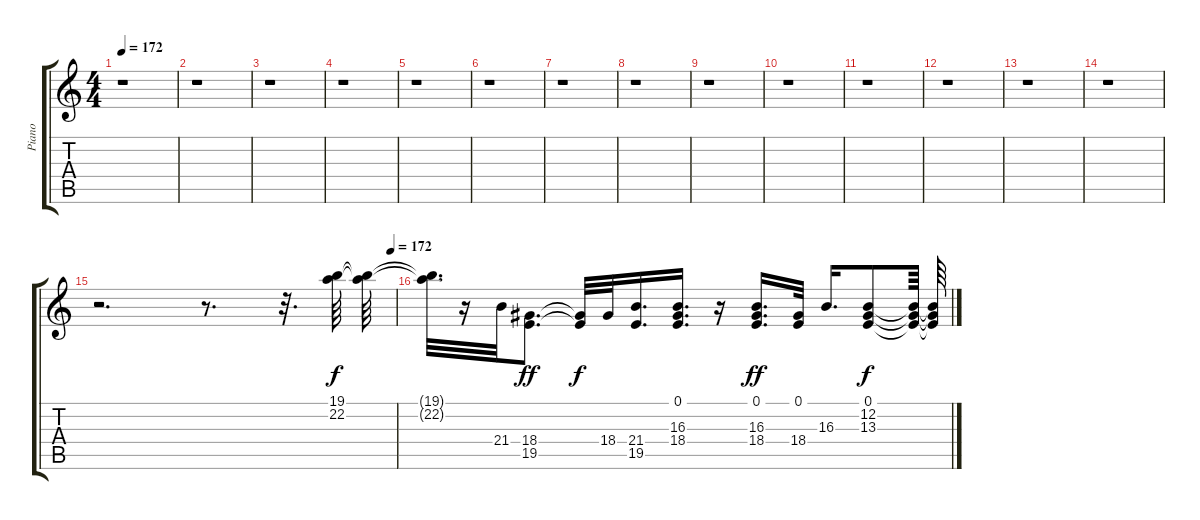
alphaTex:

\track ("Piano" "Piano") {instrument violin}
\staff {score tabs}
\tuning (E4 B3 G3 D3 A2 E2) {hide}
\ts (4 4)
\tempo 172
\clef g2
\ks c
r.1{dy mf} |
r.1 |
r.1 |
r.1 |
r.1 |
r.1 |
r.1 |
r.1 |
r.1 |
r.1 |
r.1 |
r.1 |
r.1 |
r.1 |
\tempo (172 0.984375)
r.2{d} r.8{d} r.32{d} (19.1 22.2).64{dy f} (19.1{t} 22.2{t}).64 |
(19.1{t} 22.2{t}).32{d} r.16 21.4.32 (18.4 19.5).8{d dy ff} (18.4{t} 19.5{t}).32{dy f} 18.4.32 (21.4 19.5).16{d} (0.1 16.3 18.4).16{d} r.16 (0.1 16.3 18.4).16{d dy ff} (0.1 18.4).32 16.3.16{d} (0.1 12.2 13.3).8{dy f} (0.1{t} 12.2{t} 13.3{t}).64 (0.1{t} 12.2{t} 13.3{t}).64
